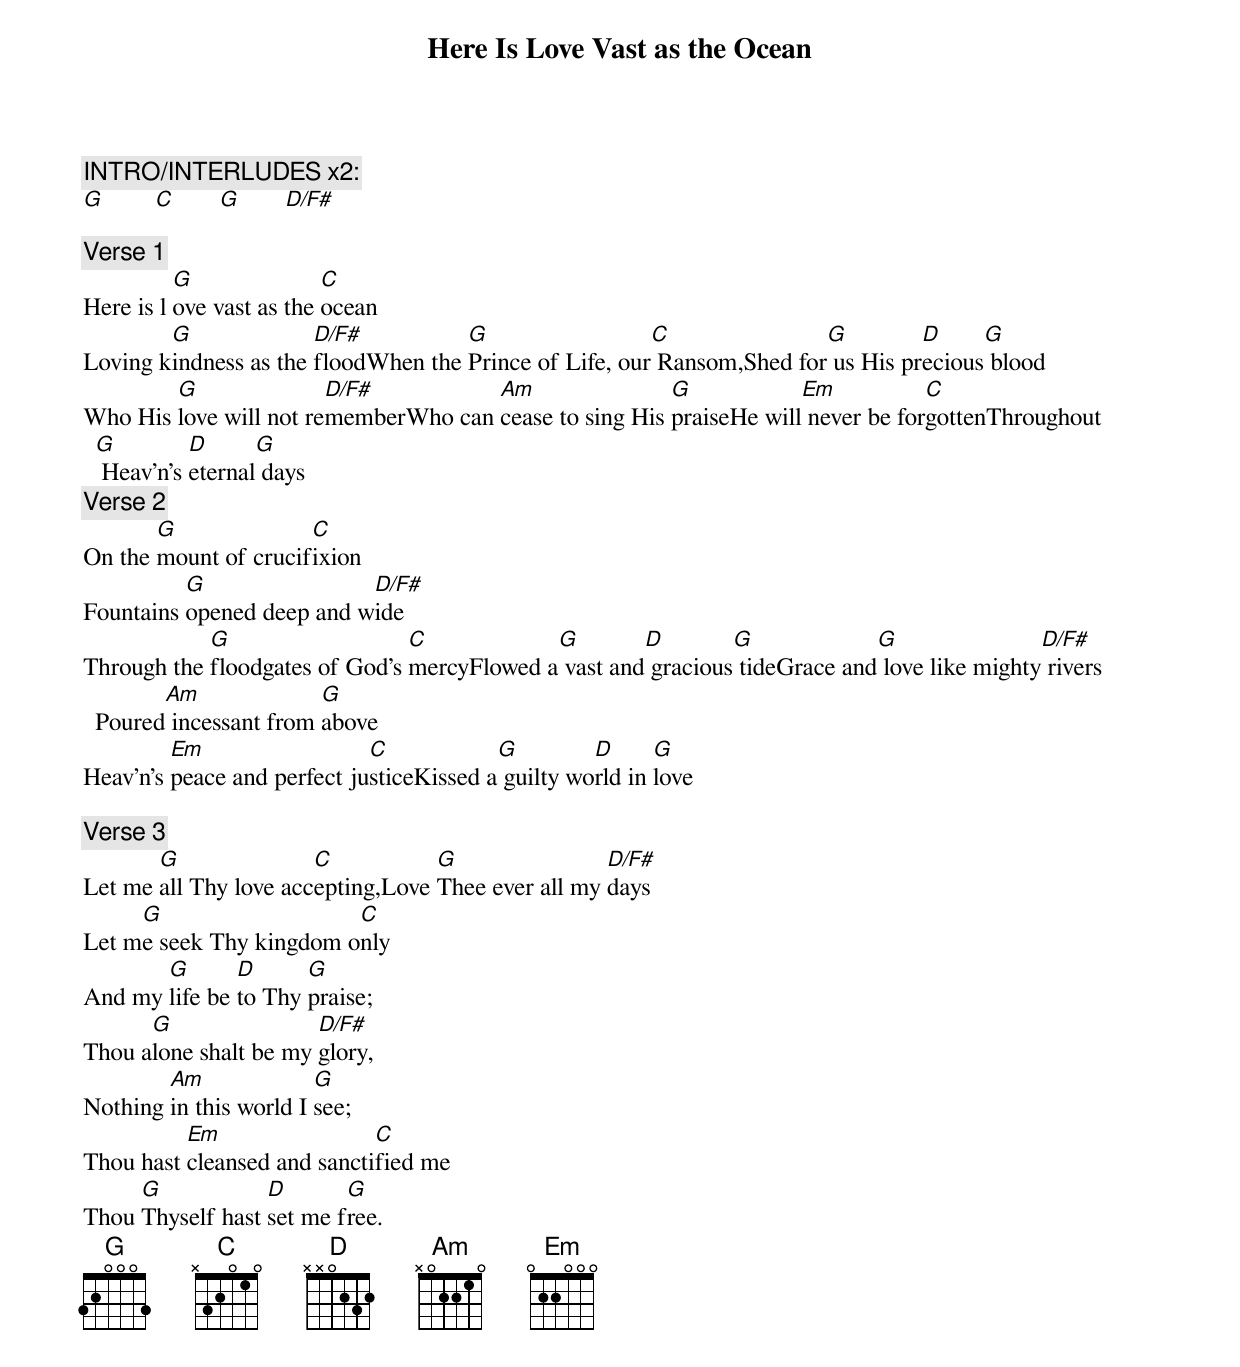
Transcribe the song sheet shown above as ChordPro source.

{title:Here Is Love Vast as the Ocean}
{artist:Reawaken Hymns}
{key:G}

{comment:INTRO/INTERLUDES x2:}
[G]        [C]       [G]       [D/F#]

{comment:Verse 1}
Here is l [G]ove vast as the [C]ocean
Loving k[G]indness as the [D/F#]flood When the [G]Prince of Life, our[C] Ransom, Shed for[G] us His pr[D]ecious[G] blood
Who His [G]love will not re[D/F#]member Who can [Am]cease to sing His [G]praise He will[Em] never be for[C]gotten Throughout[G] Heav'n's [D]eternal[G] days
{comment:Verse 2}
On the [G]mount of crucif[C]ixion
Fountains [G]opened deep and w[D/F#]ide
Through the [G]floodgates of God's [C]mercy Flowed a[G] vast and[D] gracious[G] tide Grace and[G] love like mighty[D/F#] rivers Poured[Am] incessant from [G]above
Heav'n's [Em]peace and perfect ju[C]stice Kissed a[G] guilty wo[D]rld in [G]love

{comment:Verse 3}
Let me [G]all Thy love acc[C]epting, Love [G]Thee ever all my [D/F#]days
Let m[G]e seek Thy kingdom o[C]nly
And my [G]life be [D]to Thy [G]praise;
Thou a[G]lone shalt be my [D/F#]glory,
Nothing [Am]in this world I [G]see;
Thou hast [Em]cleansed and sancti[C]fied me
Thou [G]Thyself hast [D]set me f[G]ree.
